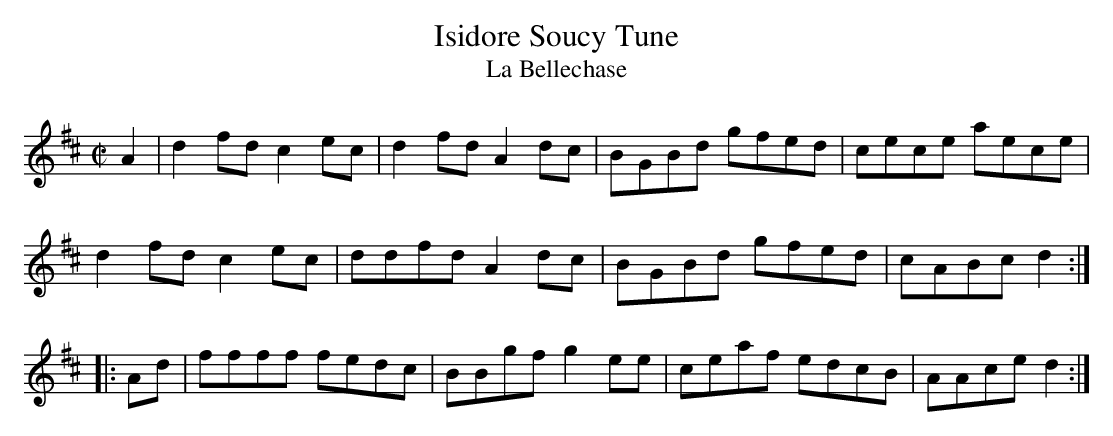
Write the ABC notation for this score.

X:1
T:Isidore Soucy Tune
T:Bellechase, La
M:C|
L:1/8
K:D
A2|d2 fd c2 ec|d2fd A2dc|BGBd gfed|cece aece|
d2 fd c2 ec|ddfd A2 dc|BGBd gfed|cABc d2:|
|:Ad|ffff fedc|BBgf g2ee|ceaf edcB|AAce d2:|
